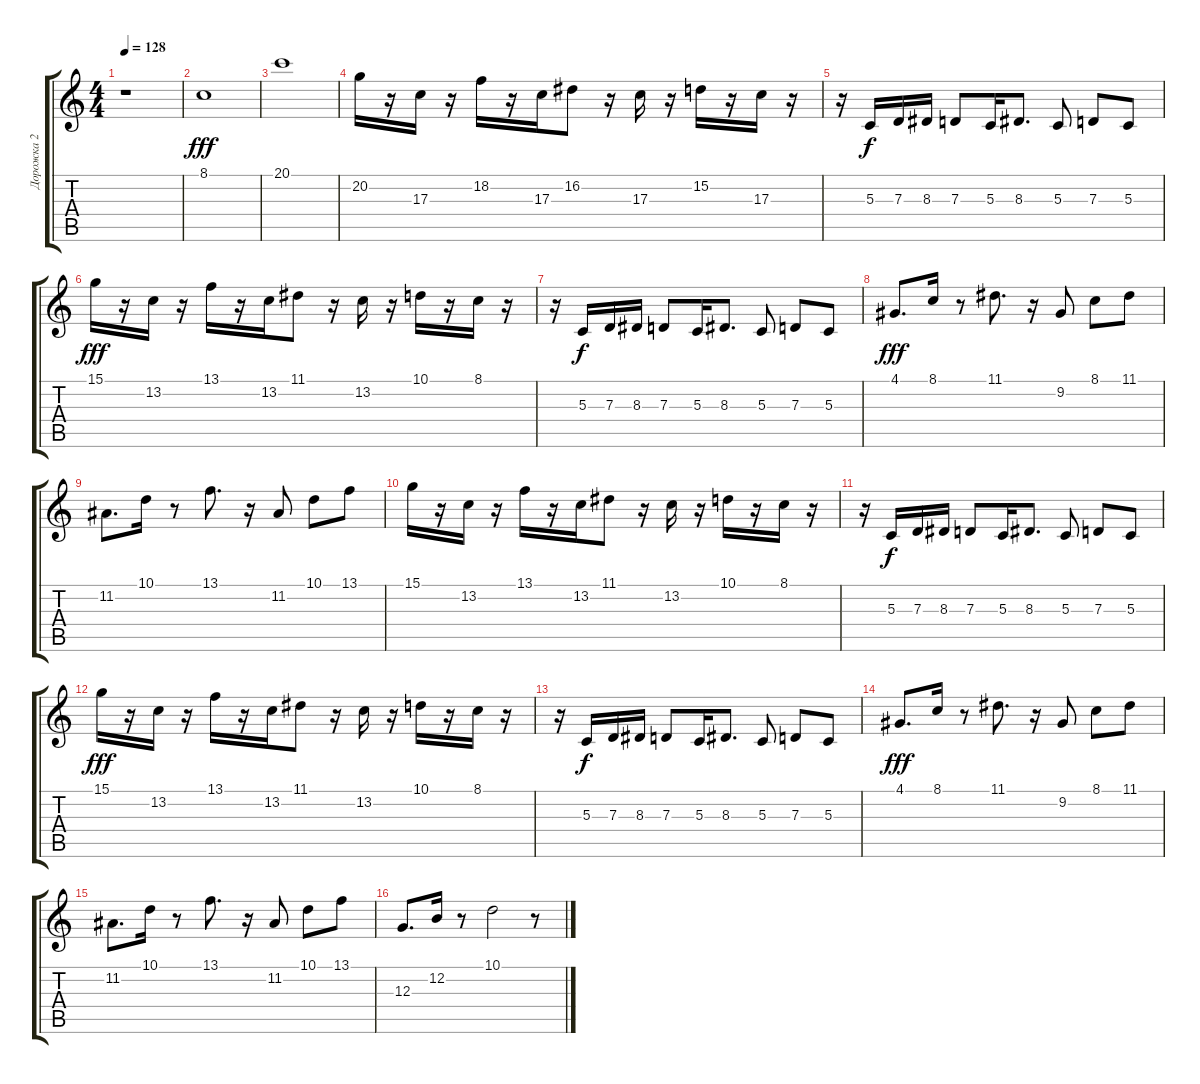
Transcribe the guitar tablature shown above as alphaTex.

\track ("Дорожка 2" "Дорожка 2") {instrument lead2sawtooth}
\staff {score tabs}
\tuning (E4 B3 G3 D3 A2 E2) {hide}
\ts (4 4)
\tempo 128
\clef g2
\ks c
r.1{dy fff} |
8.1.1 |
20.1.1 |
20.2.16 r.16 17.3.16 r.16 18.2.16 r.16 17.3.16 16.2.8 r.16 17.3.16 r.16 15.2.16 r.16 17.3.16 r.16 |
r.16 5.3.16{dy f} 7.3.16 8.3.16 7.3.8 5.3.16 8.3.8{d} 5.3.8 7.3.8 5.3.8 |
15.1.16{dy fff} r.16 13.2.16 r.16 13.1.16 r.16 13.2.16 11.1.8 r.16 13.2.16 r.16 10.1.16 r.16 8.1.16 r.16 |
r.16 5.3.16{dy f} 7.3.16 8.3.16 7.3.8 5.3.16 8.3.8{d} 5.3.8 7.3.8 5.3.8 |
4.1.8{d dy fff} 8.1.16 r.8 11.1.8{d} r.16 9.2.8 8.1.8 11.1.8 |
11.2.8{d} 10.1.16 r.8 13.1.8{d} r.16 11.2.8 10.1.8 13.1.8 |
15.1.16 r.16 13.2.16 r.16 13.1.16 r.16 13.2.16 11.1.8 r.16 13.2.16 r.16 10.1.16 r.16 8.1.16 r.16 |
r.16 5.3.16{dy f} 7.3.16 8.3.16 7.3.8 5.3.16 8.3.8{d} 5.3.8 7.3.8 5.3.8 |
15.1.16{dy fff} r.16 13.2.16 r.16 13.1.16 r.16 13.2.16 11.1.8 r.16 13.2.16 r.16 10.1.16 r.16 8.1.16 r.16 |
r.16 5.3.16{dy f} 7.3.16 8.3.16 7.3.8 5.3.16 8.3.8{d} 5.3.8 7.3.8 5.3.8 |
4.1.8{d dy fff} 8.1.16 r.8 11.1.8{d} r.16 9.2.8 8.1.8 11.1.8 |
11.2.8{d} 10.1.16 r.8 13.1.8{d} r.16 11.2.8 10.1.8 13.1.8 |
12.3.8{d} 12.2.16 r.8 10.1.2 r.8
